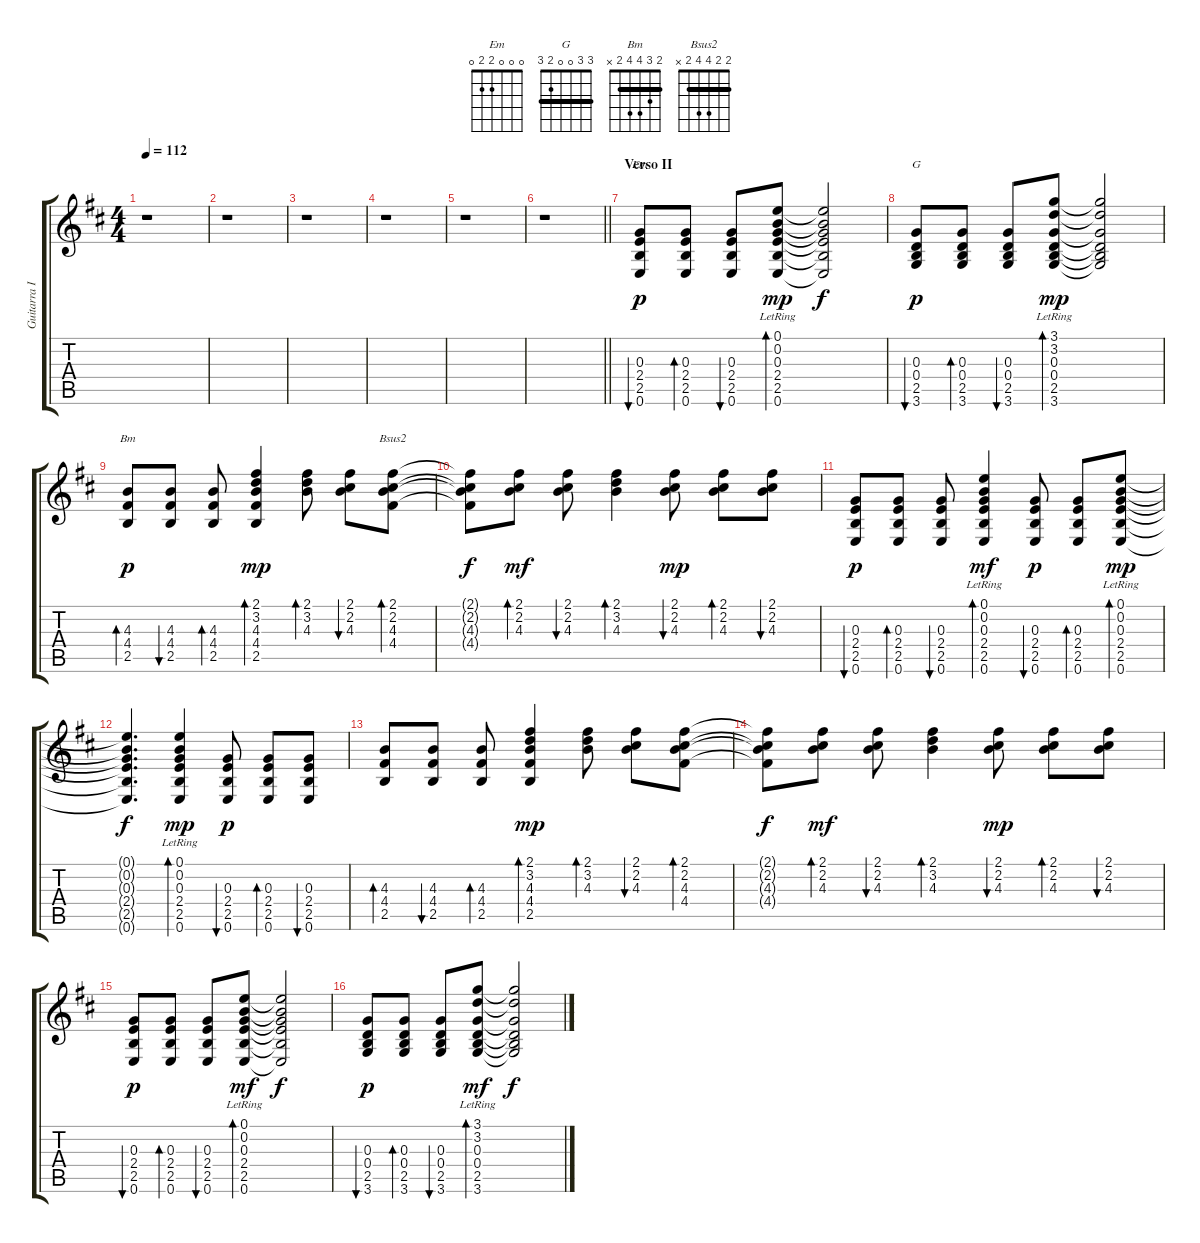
\track ("Guitarra I" "Guitarra I") {instrument acousticguitarsteel}
\staff {score tabs}
\tuning (E4 B3 G3 D3 A2 E2) {hide}
\chord ("Em" 0 0 0 2 2 0)
\chord ("G" 3 3 0 0 2 3) {barre 3}
\chord ("Bm" 2 3 4 4 2 x) {barre 2}
\chord ("Bsus2" 2 2 4 4 2 x) {barre 2}
\ts (4 4)
\tempo 112
\clef g2
\ks d
r.1{dy f} |
r.1 |
r.1 |
r.1 |
r.1 |
\barLineRight lightlight
r.1 |
\section ("" "Verso II")
(0.3 2.4 2.5 0.6).8{bu 30 ch "Em" dy p} (0.3 2.4 2.5 0.6).8{bd 30} (0.3 2.4 2.5 0.6).8{bu 30} (0.1{lr} 0.2{lr} 0.3{lr} 2.4{lr} 2.5{lr} 0.6{lr}).8{bd 30 dy mp} (0.1{t} 0.2{t} 0.3{t} 2.4{t} 2.5{t} 0.6{t}).2{dy f} |
(0.3 0.4 2.5 3.6).8{bu 30 ch "G" dy p} (0.3 0.4 2.5 3.6).8{bd 30} (0.3 0.4 2.5 3.6).8{bu 30} (3.1{lr} 3.2{lr} 0.3{lr} 0.4{lr} 2.5{lr} 3.6{lr}).8{bd 30 dy mp} (3.1{t} 3.2{t} 0.3{t} 0.4{t} 2.5{t} 3.6{t}).2 |
(4.3 4.4 2.5).8{bd 30 ch "Bm" dy p} (4.3 4.4 2.5).8{bu 30} (4.3 4.4 2.5).8{bd 30} (2.1 3.2 4.3 4.4 2.5).4{bd 30 dy mp} (2.1 3.2 4.3).8{bd 30} (2.1 2.2 4.3).8{bu 30} (2.1 2.2 4.3 4.4).8{bd 30 ch "Bsus2"} |
(2.1{t} 2.2{t} 4.3{t} 4.4{t}).8{dy f} (2.1 2.2 4.3).8{bd 30 dy mf} (2.1 2.2 4.3).8{bu 30} (2.1 3.2 4.3).4{bd 30} (2.1 2.2 4.3).8{bu 30 dy mp} (2.1 2.2 4.3).8{bd 30} (2.1 2.2 4.3).8{bu 30} |
(0.3 2.4 2.5 0.6).8{bu 30 dy p} (0.3 2.4 2.5 0.6).8{bd 30} (0.3 2.4 2.5 0.6).8{bu 30} (0.1{lr} 0.2{lr} 0.3{lr} 2.4{lr} 2.5{lr} 0.6{lr}).4{bd 30 dy mf} (0.3 2.4 2.5 0.6).8{bu 30 dy p} (0.3 2.4 2.5 0.6).8{bd 30} (0.1{lr} 0.2{lr} 0.3{lr} 2.4{lr} 2.5{lr} 0.6{lr}).8{bd 30 dy mp} |
(0.1{t} 0.2{t} 0.3{t} 2.4{t} 2.5{t} 0.6{t}).4{d dy f} (0.1{lr} 0.2{lr} 0.3{lr} 2.4{lr} 2.5{lr} 0.6{lr}).4{bd 30 dy mp} (0.3 2.4 2.5 0.6).8{bu 30 dy p} (0.3 2.4 2.5 0.6).8{bd 30} (0.3 2.4 2.5 0.6).8{bu 30} |
(4.3 4.4 2.5).8{bd 30} (4.3 4.4 2.5).8{bu 30} (4.3 4.4 2.5).8{bd 30} (2.1 3.2 4.3 4.4 2.5).4{bd 30 dy mp} (2.1 3.2 4.3).8{bd 30} (2.1 2.2 4.3).8{bu 30} (2.1 2.2 4.3 4.4).8{bd 30} |
(2.1{t} 2.2{t} 4.3{t} 4.4{t}).8{dy f} (2.1 2.2 4.3).8{bd 30 dy mf} (2.1 2.2 4.3).8{bu 30} (2.1 3.2 4.3).4{bd 30} (2.1 2.2 4.3).8{bu 30 dy mp} (2.1 2.2 4.3).8{bd 30} (2.1 2.2 4.3).8{bu 30} |
(0.3 2.4 2.5 0.6).8{bu 30 dy p} (0.3 2.4 2.5 0.6).8{bd 30} (0.3 2.4 2.5 0.6).8{bu 30} (0.1{lr} 0.2{lr} 0.3{lr} 2.4{lr} 2.5{lr} 0.6{lr}).8{bd 30 dy mf} (0.1{t} 0.2{t} 0.3{t} 2.4{t} 2.5{t} 0.6{t}).2{dy f} |
(0.3 0.4 2.5 3.6).8{bu 30 dy p} (0.3 0.4 2.5 3.6).8{bd 30} (0.3 0.4 2.5 3.6).8{bu 30} (3.1{lr} 3.2{lr} 0.3{lr} 0.4{lr} 2.5{lr} 3.6{lr}).8{bd 30 dy mf} (3.1{t} 3.2{t} 0.3{t} 0.4{t} 2.5{t} 3.6{t}).2{dy f}
